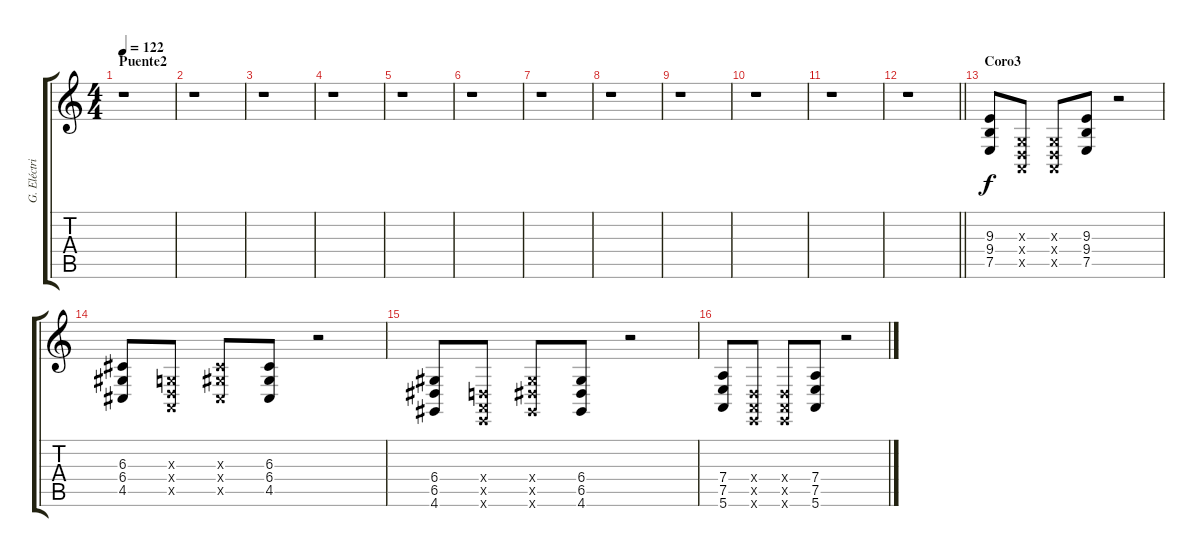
\track ("G. Eléctrica" "G. Eléctri") {instrument pad8sweep}
\staff {score tabs}
\tuning (E4 B3 G3 D3 A2 E2) {hide}
\ts (4 4)
\section ("" "Puente2")
\tempo 122
\clef g2
\ks c
r.1{dy f} |
r.1 |
r.1 |
r.1 |
r.1 |
r.1 |
r.1 |
r.1 |
r.1 |
r.1 |
r.1 |
\barLineRight lightlight
r.1 |
\section ("" "Coro3")
(9.3 9.4 7.5).8{volume 5 instrument overdrivenguitar} (0.3{x} 0.4{x} 0.5{x}).8 (0.3{x} 0.4{x} 0.5{x}).8 (9.3 9.4 7.5).8 r.2 |
(6.3 6.4 4.5).8 (0.3{x} 0.4{x} 0.5{x}).8 (6.3{x} 6.4{x} 4.5{x}).8 (6.3 6.4 4.5).8 r.2 |
(6.4 6.5 4.6).8 (0.4{x} 0.5{x} 0.6{x}).8 (6.4{x} 6.5{x} 4.6{x}).8 (6.4 6.5 4.6).8 r.2 |
(7.4 7.5 5.6).8 (0.4{x} 0.5{x} 0.6{x}).8 (0.4{x} 0.5{x} 0.6{x}).8 (7.4 7.5 5.6).8 r.2
